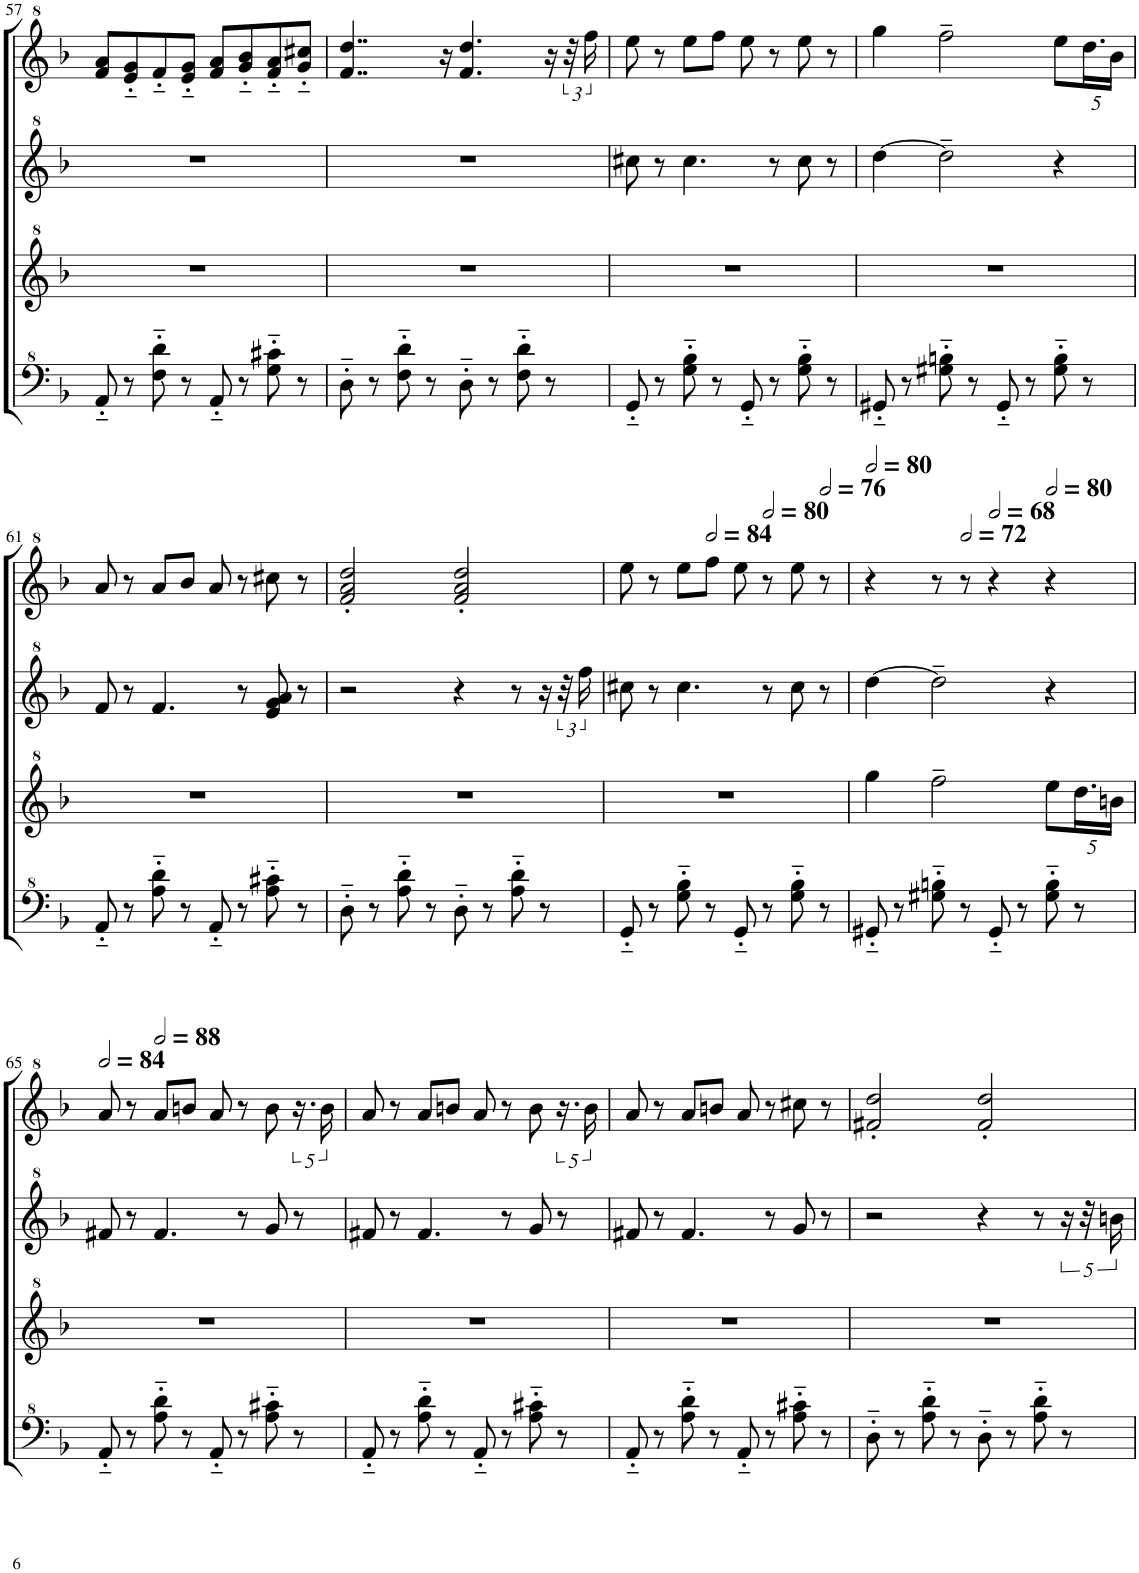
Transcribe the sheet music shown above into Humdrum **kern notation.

**kern	**kern	**kern	**kern
*part1	*part1	*part1	*part1
*staff4	*staff3	*staff2	*staff1
*I"Model III	*	*	*
!!LO:PB:g=z
*clefF^4	*clefG^2	*clefG^2	*clefG^2
*k[b-]	*k[b-]	*k[b-]	*k[b-]
*M2/2	*M2/2	*M2/2	*M2/2
*met(c|)	*met(c|)	*met(c|)	*met(c|)
=57	=57	=57	=57
8A'~/	1r	1r	8ff/ 8aa/L
8r	.	.	8ee/'~ 8gg/'~
8f\'~ 8dd\'~	.	.	8ff'~/
8r	.	.	8ee/'~ 8gg/'~J
8A'~/	.	.	8ff/ 8aa/L
8r	.	.	8gg/'~ 8bb-/'~
8g\'~ 8cc#X\'~	.	.	8ff/'~ 8aa/'~
8r	.	.	8gg/'~ 8ccc#X/'~J
=58	=58	=58	=58
8d'~\	1r	1r	4..ff/ 4..ddd/
8r	.	.	.
8f\'~ 8dd\'~	.	.	.
8r	.	.	.
.	.	.	16r
8d'~\	.	.	4.ff/ 4.ddd/
8r	.	.	.
8f\'~ 8dd\'~	.	.	.
8r	.	.	16r
.	.	.	48r
.	.	.	24fff\
=59	=59	=59	=59
8G'~/	1r	8ccc#X\	8eee\
8r	.	8r	8r
8g\'~ 8b-\'~	.	4.ccc#\	8eee\L
8r	.	.	8fff\J
8G'~/	.	.	8eee\
8r	.	8r	8r
8g\'~ 8b-\'~	.	8ccc#\	8eee\
8r	.	8r	8r
=60	=60	=60	=60
8G#X'~/	1r	[4ddd\	4ggg\
8r	.	.	.
8g#X\'~ 8bn\'~	.	2ddd~\]	2fff~\
8r	.	.	.
8G#'~/	.	.	.
8r	.	.	.
8g#\'~ 8b\'~	.	4r	8eee\L
*	*	*	*Xbrackettup
8r	.	.	20.ddd\L
.	.	.	20bb-\JJ
!!LO:LB:g=z
=61	=61	=61	=61
8A'~/	1r	8ff/	8aa/
8r	.	8r	8r
8a\'~ 8dd\'~	.	4.ff/	8aa/L
8r	.	.	8bb-/J
8A'~/	.	.	8aa/
8r	.	8r	8r
8a\'~ 8cc#X\'~	.	8ee/ 8gg/ 8aa/	8ccc#X\
8r	.	8r	8r
=62	=62	=62	=62
8d'~\	1r	2r	2ff/' 2aa/' 2ddd/'
8r	.	.	.
8a\'~ 8dd\'~	.	.	.
8r	.	.	.
8d'~\	.	4r	2ff/' 2aa/' 2ddd/'
8r	.	.	.
8a\'~ 8dd\'~	.	8r	.
8r	.	16r	.
.	.	48r	.
.	.	24fff\	.
=63	=63	=63	=63
8G'~/	1r	8ccc#X\	8eee\
8r	.	8r	8r
8g\'~ 8b-\'~	.	4.ccc#\	8eee\L
*	*	*	*MM168
8r	.	.	8fff\J
8G'~/	.	.	8eee\
*	*	*	*MM160
8r	.	8r	8r
8g\'~ 8b-\'~	.	8ccc#\	8eee\
*	*	*	*MM152
8r	.	8r	8r
=64	=64	=64	=64
*	*	*	*MM160
8G#X'~/	4ggg\	[4ddd\	4r
8r	.	.	.
8g#X\'~ 8bn\'~	2fff~\	2ddd~\]	8r
*	*	*	*MM144
8r	.	.	8r
*	*	*	*MM136
8G#'~/	.	.	4r
8r	.	.	.
*	*	*	*MM160
8g#\'~ 8b\'~	8eee\L	4r	4r
*	*Xbrackettup	*	*
8r	20.ddd\L	.	.
.	20bbn\JJ	.	.
!!LO:LB:g=z
=65	=65	=65	=65
*	*	*	*MM168
8A'~/	1r	8ff#X/	8aa/
8r	.	8r	8r
*	*	*	*MM176
8a\'~ 8dd\'~	.	4.ff#/	8aa/L
8r	.	.	8bbn/J
8A'~/	.	.	8aa/
8r	.	8r	8r
8a\'~ 8cc#X\'~	.	8gg/	8bb\
*	*	*	*brackettup
8r	.	8r	20.r
.	.	.	20bb\
=66	=66	=66	=66
8A'~/	1r	8ff#X/	8aa/
8r	.	8r	8r
8a\'~ 8dd\'~	.	4.ff#/	8aa/L
8r	.	.	8bbn/J
8A'~/	.	.	8aa/
8r	.	8r	8r
8a\'~ 8cc#X\'~	.	8gg/	8bb\
8r	.	8r	20.r
.	.	.	20bb\
=67	=67	=67	=67
8A'~/	1r	8ff#X/	8aa/
8r	.	8r	8r
8a\'~ 8dd\'~	.	4.ff#/	8aa/L
8r	.	.	8bbn/J
8A'~/	.	.	8aa/
8r	.	8r	8r
8a\'~ 8cc#X\'~	.	8gg/	8ccc#X\
8r	.	8r	8r
=68	=68	=68	=68
8d'~\	1r	2r	2ff#X/' 2ddd/'
8r	.	.	.
8a\'~ 8dd\'~	.	.	.
8r	.	.	.
8d'~\	.	4r	2ff#/' 2ddd/'
8r	.	.	.
8a\'~ 8dd\'~	.	8r	.
8r	.	20r	.
.	.	40r	.
.	.	20bbn\	.
=	=	=	=
*-	*-	*-	*-
